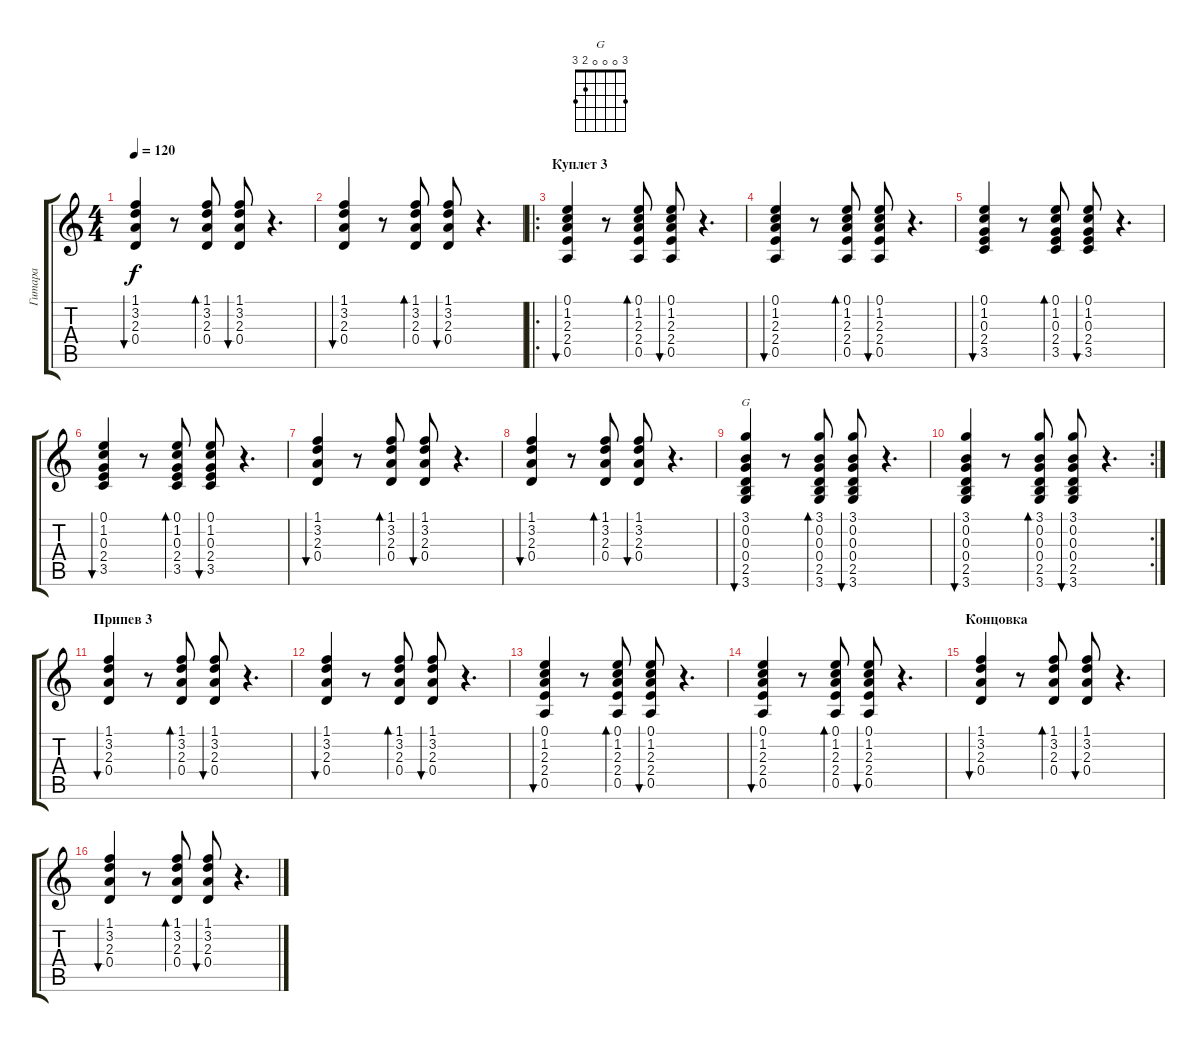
\track ("Гитара" "Гитара") {instrument acousticguitarsteel}
\staff {score tabs}
\tuning (E4 B3 G3 D3 A2 E2) {hide}
\chord ("G" 3 0 0 0 2 3)
\ts (4 4)
\tempo 120
\clef g2
\ks c
(1.1 3.2 2.3 0.4).4{bu 120 dy f} r.8 (1.1 3.2 2.3 0.4).8{bd 120} (1.1 3.2 2.3 0.4).8{bu 120} r.4{d} |
(1.1 3.2 2.3 0.4).4{bu 120} r.8 (1.1 3.2 2.3 0.4).8{bd 120} (1.1 3.2 2.3 0.4).8{bu 120} r.4{d} |
\ro
\section ("" "Куплет 3")
(0.1 1.2 2.3 2.4 0.5).4{bu 120} r.8 (0.1 1.2 2.3 2.4 0.5).8{bd 120} (0.1 1.2 2.3 2.4 0.5).8{bu 120} r.4{d} |
(0.1 1.2 2.3 2.4 0.5).4{bu 120} r.8 (0.1 1.2 2.3 2.4 0.5).8{bd 120} (0.1 1.2 2.3 2.4 0.5).8{bu 120} r.4{d} |
(0.1 1.2 0.3 2.4 3.5).4{bu 120} r.8 (0.1 1.2 0.3 2.4 3.5).8{bd 120} (0.1 1.2 0.3 2.4 3.5).8{bu 120} r.4{d} |
(0.1 1.2 0.3 2.4 3.5).4{bu 120} r.8 (0.1 1.2 0.3 2.4 3.5).8{bd 120} (0.1 1.2 0.3 2.4 3.5).8{bu 120} r.4{d} |
(1.1 3.2 2.3 0.4).4{bu 120} r.8 (1.1 3.2 2.3 0.4).8{bd 120} (1.1 3.2 2.3 0.4).8{bu 120} r.4{d} |
(1.1 3.2 2.3 0.4).4{bu 120} r.8 (1.1 3.2 2.3 0.4).8{bd 120} (1.1 3.2 2.3 0.4).8{bu 120} r.4{d} |
(3.1 0.2 0.3 0.4 2.5 3.6).4{bu 120 ch "G"} r.8 (3.1 0.2 0.3 0.4 2.5 3.6).8{bd 120} (3.1 0.2 0.3 0.4 2.5 3.6).8{bu 120} r.4{d} |
\rc 2
(3.1 0.2 0.3 0.4 2.5 3.6).4{bu 120} r.8 (3.1 0.2 0.3 0.4 2.5 3.6).8{bd 120} (3.1 0.2 0.3 0.4 2.5 3.6).8{bu 120} r.4{d} |
\section ("" "Припев 3")
(1.1 3.2 2.3 0.4).4{bu 120} r.8 (1.1 3.2 2.3 0.4).8{bd 120} (1.1 3.2 2.3 0.4).8{bu 120} r.4{d} |
(1.1 3.2 2.3 0.4).4{bu 120} r.8 (1.1 3.2 2.3 0.4).8{bd 120} (1.1 3.2 2.3 0.4).8{bu 120} r.4{d} |
(0.1 1.2 2.3 2.4 0.5).4{bu 120} r.8 (0.1 1.2 2.3 2.4 0.5).8{bd 120} (0.1 1.2 2.3 2.4 0.5).8{bu 120} r.4{d} |
(0.1 1.2 2.3 2.4 0.5).4{bu 120} r.8 (0.1 1.2 2.3 2.4 0.5).8{bd 120} (0.1 1.2 2.3 2.4 0.5).8{bu 120} r.4{d} |
\section ("" "Концовка")
(1.1 3.2 2.3 0.4).4{bu 120} r.8 (1.1 3.2 2.3 0.4).8{bd 120} (1.1 3.2 2.3 0.4).8{bu 120} r.4{d} |
(1.1 3.2 2.3 0.4).4{bu 120} r.8 (1.1 3.2 2.3 0.4).8{bd 120} (1.1 3.2 2.3 0.4).8{bu 120} r.4{d}
